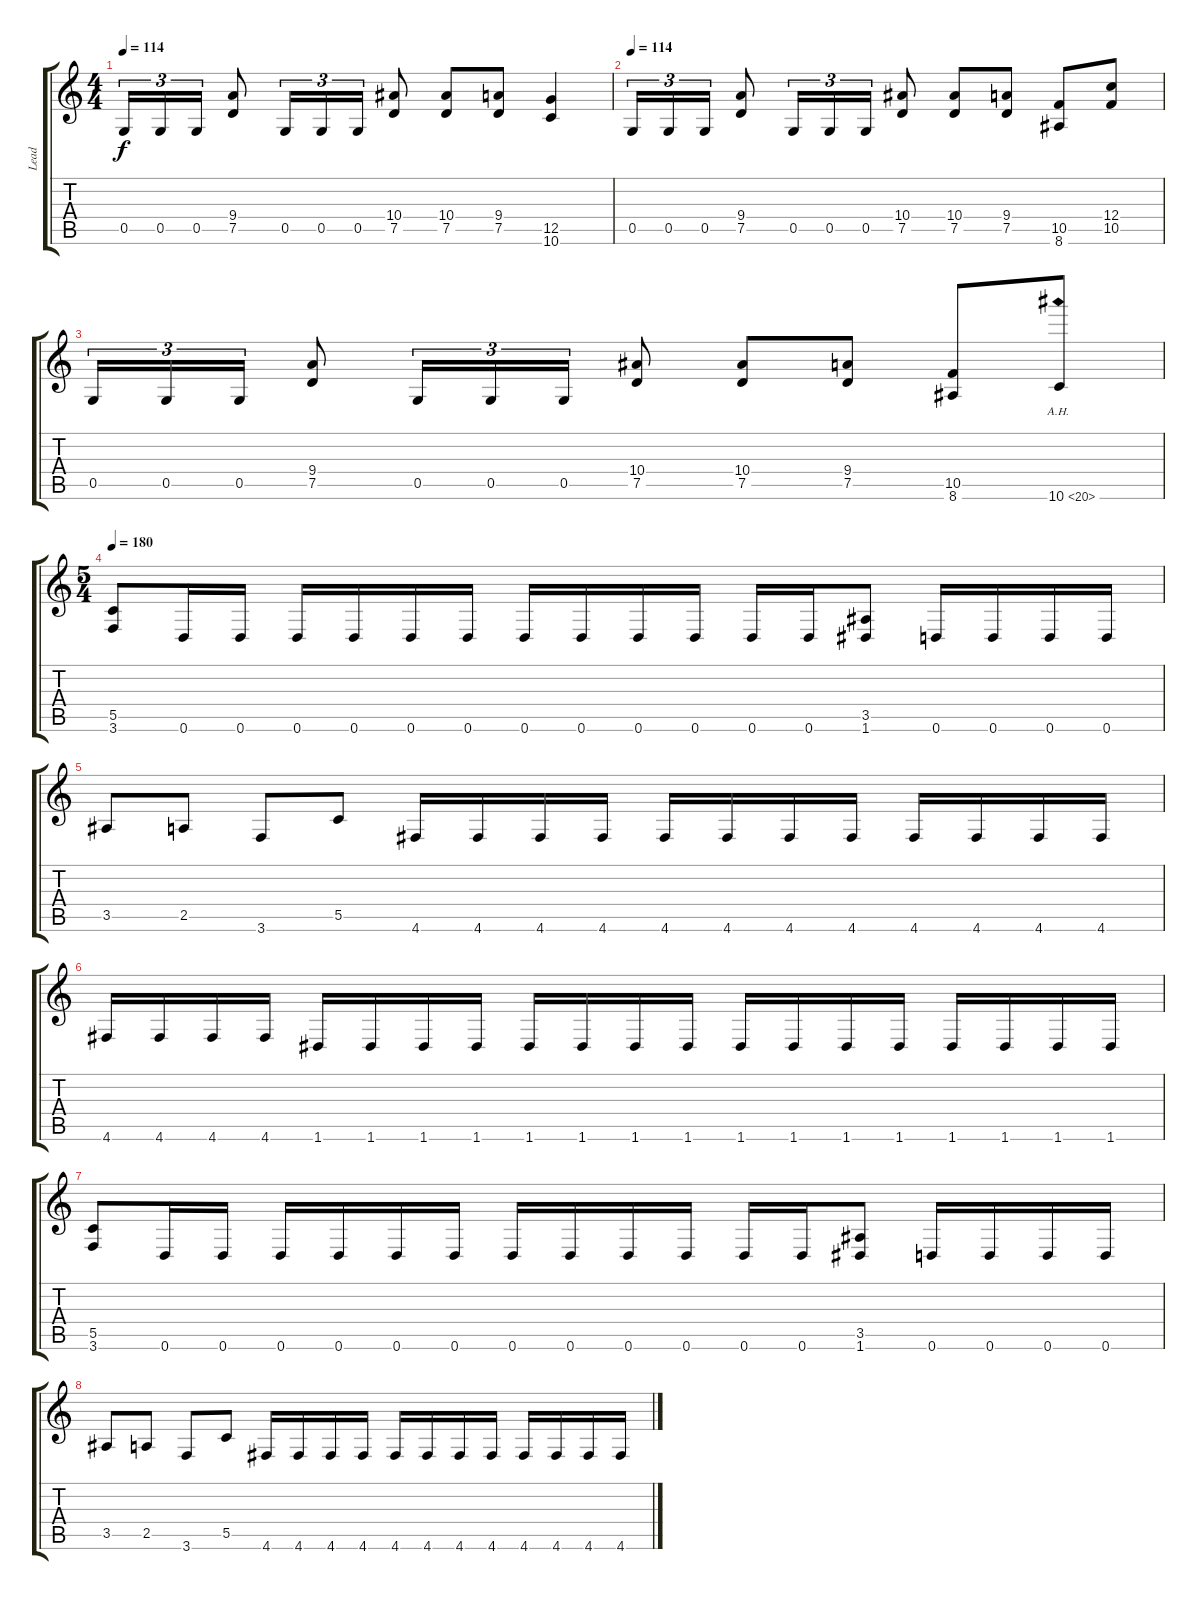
\track ("Lead" "Lead") {instrument distortionguitar}
\staff {score tabs}
\tuning (D4 A3 F3 C3 G2 D2) {hide}
\ts (4 4)
\tempo 114
\clef g2
\ks c
0.5.16{tu (3 2) dy f} 0.5.16{tu (3 2)} 0.5.16{tu (3 2)} (9.4 7.5).8 0.5.16{tu (3 2)} 0.5.16{tu (3 2)} 0.5.16{tu (3 2)} (10.4 7.5).8 (10.4 7.5).8 (9.4 7.5).8 (12.5 10.6).4 |
\tempo 114
0.5.16{tu (3 2)} 0.5.16{tu (3 2)} 0.5.16{tu (3 2)} (9.4 7.5).8 0.5.16{tu (3 2)} 0.5.16{tu (3 2)} 0.5.16{tu (3 2)} (10.4 7.5).8 (10.4 7.5).8 (9.4 7.5).8 (10.5 8.6).8 (12.4 10.5).8 |
0.5.16{tu (3 2)} 0.5.16{tu (3 2)} 0.5.16{tu (3 2)} (9.4 7.5).8 0.5.16{tu (3 2)} 0.5.16{tu (3 2)} 0.5.16{tu (3 2)} (10.4 7.5).8 (10.4 7.5).8 (9.4 7.5).8 (10.5 8.6).8 10.6{ah 10}.8 |
\ts (5 4)
\tempo 180
(5.5 3.6).8 0.6.16 0.6.16 0.6.16 0.6.16 0.6.16 0.6.16 0.6.16 0.6.16 0.6.16 0.6.16 0.6.16 0.6.16 (3.5 1.6).8 0.6.16 0.6.16 0.6.16 0.6.16 |
3.5.8 2.5.8 3.6.8 5.5.8 4.6.16 4.6.16 4.6.16 4.6.16 4.6.16 4.6.16 4.6.16 4.6.16 4.6.16 4.6.16 4.6.16 4.6.16 |
4.6.16 4.6.16 4.6.16 4.6.16 1.6.16 1.6.16 1.6.16 1.6.16 1.6.16 1.6.16 1.6.16 1.6.16 1.6.16 1.6.16 1.6.16 1.6.16 1.6.16 1.6.16 1.6.16 1.6.16 |
(5.5 3.6).8 0.6.16 0.6.16 0.6.16 0.6.16 0.6.16 0.6.16 0.6.16 0.6.16 0.6.16 0.6.16 0.6.16 0.6.16 (3.5 1.6).8 0.6.16 0.6.16 0.6.16 0.6.16 |
3.5.8 2.5.8 3.6.8 5.5.8 4.6.16 4.6.16 4.6.16 4.6.16 4.6.16 4.6.16 4.6.16 4.6.16 4.6.16 4.6.16 4.6.16 4.6.16
